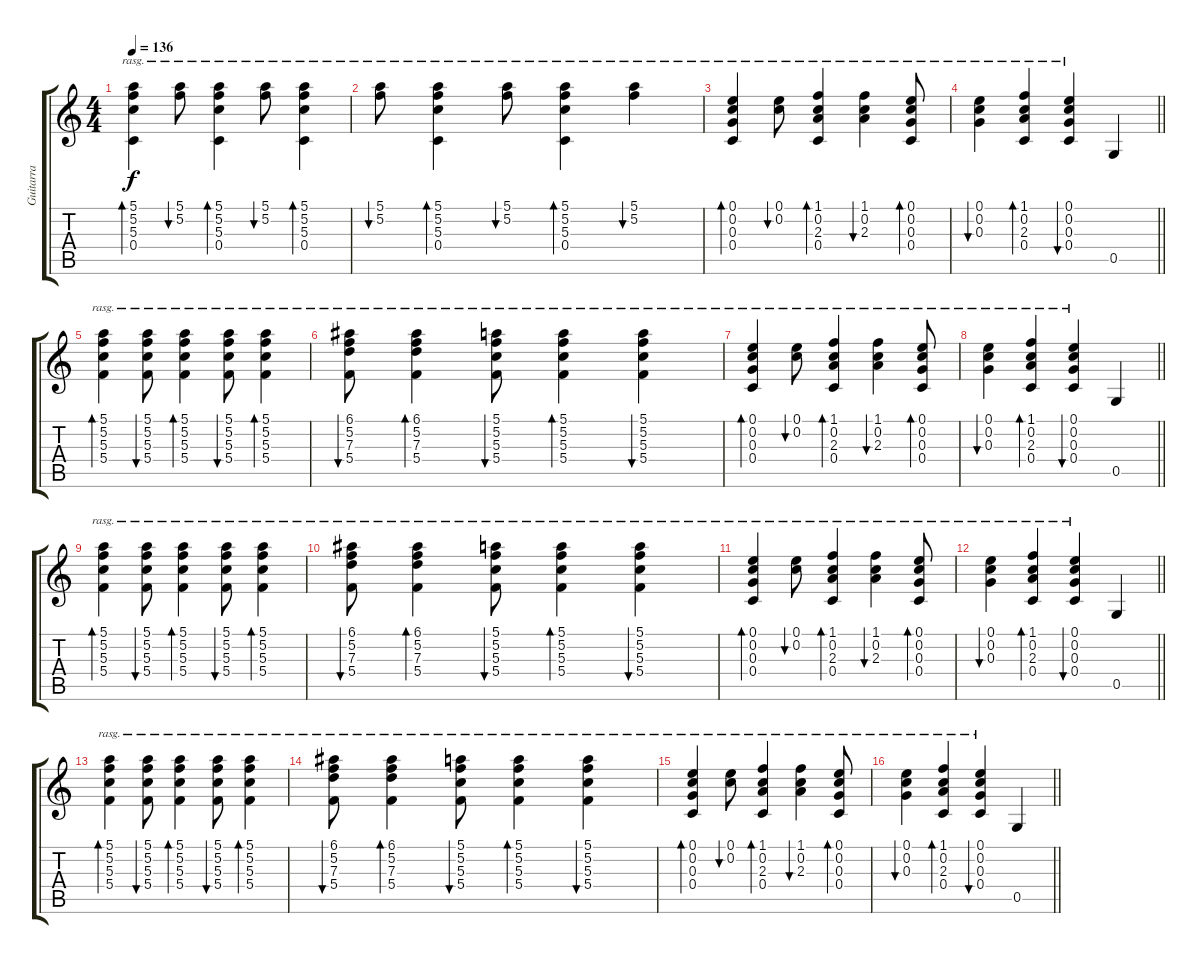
\track ("Guitarra" "Guitarra") {instrument acousticguitarsteel}
\staff {score tabs}
\tuning (E4 C4 G3 C3 G2 C2) {hide}
\ts (4 4)
\tempo 136
\clef g2
\ks c
(5.1 5.2 5.3 0.4).4{bd 120 rasg ii dy f} (5.1 5.2).8{bu 120 rasg ii} (5.1 5.2 5.3 0.4).4{bd 120 rasg ii} (5.1 5.2).8{bu 120 rasg ii} (5.1 5.2 5.3 0.4).4{bd 120 rasg ii} |
(5.1 5.2).8{bu 120 rasg ii} (5.1 5.2 5.3 0.4).4{bd 120 rasg ii} (5.1 5.2).8{bu 120 rasg ii} (5.1 5.2 5.3 0.4).4{bd 120 rasg ii} (5.1 5.2).4{bu 120 rasg ii} |
(0.1 0.2 0.3 0.4).4{bd 120 rasg ii} (0.1 0.2).8{bu 120 rasg ii} (1.1 0.2 2.3 0.4).4{bd 120 rasg ii} (1.1 0.2 2.3).4{bu 120 rasg ii} (0.1 0.2 0.3 0.4).8{bd 120 rasg ii} |
\barLineRight lightlight
(0.1 0.2 0.3).4{bu 120 rasg ii} (1.1 0.2 2.3 0.4).4{bd 120 rasg ii} (0.1 0.2 0.3 0.4).4{bu 120 rasg ii} 0.5.4 |
(5.1 5.2 5.3 5.4).4{bd 120 rasg ii} (5.1 5.2 5.3 5.4).8{bu 120 rasg ii} (5.1 5.2 5.3 5.4).4{bd 120 rasg ii} (5.1 5.2 5.3 5.4).8{bu 120 rasg ii} (5.1 5.2 5.3 5.4).4{bd 120 rasg ii} |
(6.1 5.2 7.3 5.4).8{bu 120 rasg ii} (6.1 5.2 7.3 5.4).4{bd 120 rasg ii} (5.1 5.2 5.3 5.4).8{bu 120 rasg ii} (5.1 5.2 5.3 5.4).4{bd 120 rasg ii} (5.1 5.2 5.3 5.4).4{bu 120 rasg ii} |
(0.1 0.2 0.3 0.4).4{bd 120 rasg ii} (0.1 0.2).8{bu 120 rasg ii} (1.1 0.2 2.3 0.4).4{bd 120 rasg ii} (1.1 0.2 2.3).4{bu 120 rasg ii} (0.1 0.2 0.3 0.4).8{bd 120 rasg ii} |
\barLineRight lightlight
(0.1 0.2 0.3).4{bu 120 rasg ii} (1.1 0.2 2.3 0.4).4{bd 120 rasg ii} (0.1 0.2 0.3 0.4).4{bu 120 rasg ii} 0.5.4 |
(5.1 5.2 5.3 5.4).4{bd 120 rasg ii} (5.1 5.2 5.3 5.4).8{bu 120 rasg ii} (5.1 5.2 5.3 5.4).4{bd 120 rasg ii} (5.1 5.2 5.3 5.4).8{bu 120 rasg ii} (5.1 5.2 5.3 5.4).4{bd 120 rasg ii} |
(6.1 5.2 7.3 5.4).8{bu 120 rasg ii} (6.1 5.2 7.3 5.4).4{bd 120 rasg ii} (5.1 5.2 5.3 5.4).8{bu 120 rasg ii} (5.1 5.2 5.3 5.4).4{bd 120 rasg ii} (5.1 5.2 5.3 5.4).4{bu 120 rasg ii} |
(0.1 0.2 0.3 0.4).4{bd 120 rasg ii} (0.1 0.2).8{bu 120 rasg ii} (1.1 0.2 2.3 0.4).4{bd 120 rasg ii} (1.1 0.2 2.3).4{bu 120 rasg ii} (0.1 0.2 0.3 0.4).8{bd 120 rasg ii} |
\barLineRight lightlight
(0.1 0.2 0.3).4{bu 120 rasg ii} (1.1 0.2 2.3 0.4).4{bd 120 rasg ii} (0.1 0.2 0.3 0.4).4{bu 120 rasg ii} 0.5.4 |
(5.1 5.2 5.3 5.4).4{bd 120 rasg ii} (5.1 5.2 5.3 5.4).8{bu 120 rasg ii} (5.1 5.2 5.3 5.4).4{bd 120 rasg ii} (5.1 5.2 5.3 5.4).8{bu 120 rasg ii} (5.1 5.2 5.3 5.4).4{bd 120 rasg ii} |
(6.1 5.2 7.3 5.4).8{bu 120 rasg ii} (6.1 5.2 7.3 5.4).4{bd 120 rasg ii} (5.1 5.2 5.3 5.4).8{bu 120 rasg ii} (5.1 5.2 5.3 5.4).4{bd 120 rasg ii} (5.1 5.2 5.3 5.4).4{bu 120 rasg ii} |
(0.1 0.2 0.3 0.4).4{bd 120 rasg ii} (0.1 0.2).8{bu 120 rasg ii} (1.1 0.2 2.3 0.4).4{bd 120 rasg ii} (1.1 0.2 2.3).4{bu 120 rasg ii} (0.1 0.2 0.3 0.4).8{bd 120 rasg ii} |
\barLineRight lightlight
(0.1 0.2 0.3).4{bu 120 rasg ii} (1.1 0.2 2.3 0.4).4{bd 120 rasg ii} (0.1 0.2 0.3 0.4).4{bu 120 rasg ii} 0.5.4
